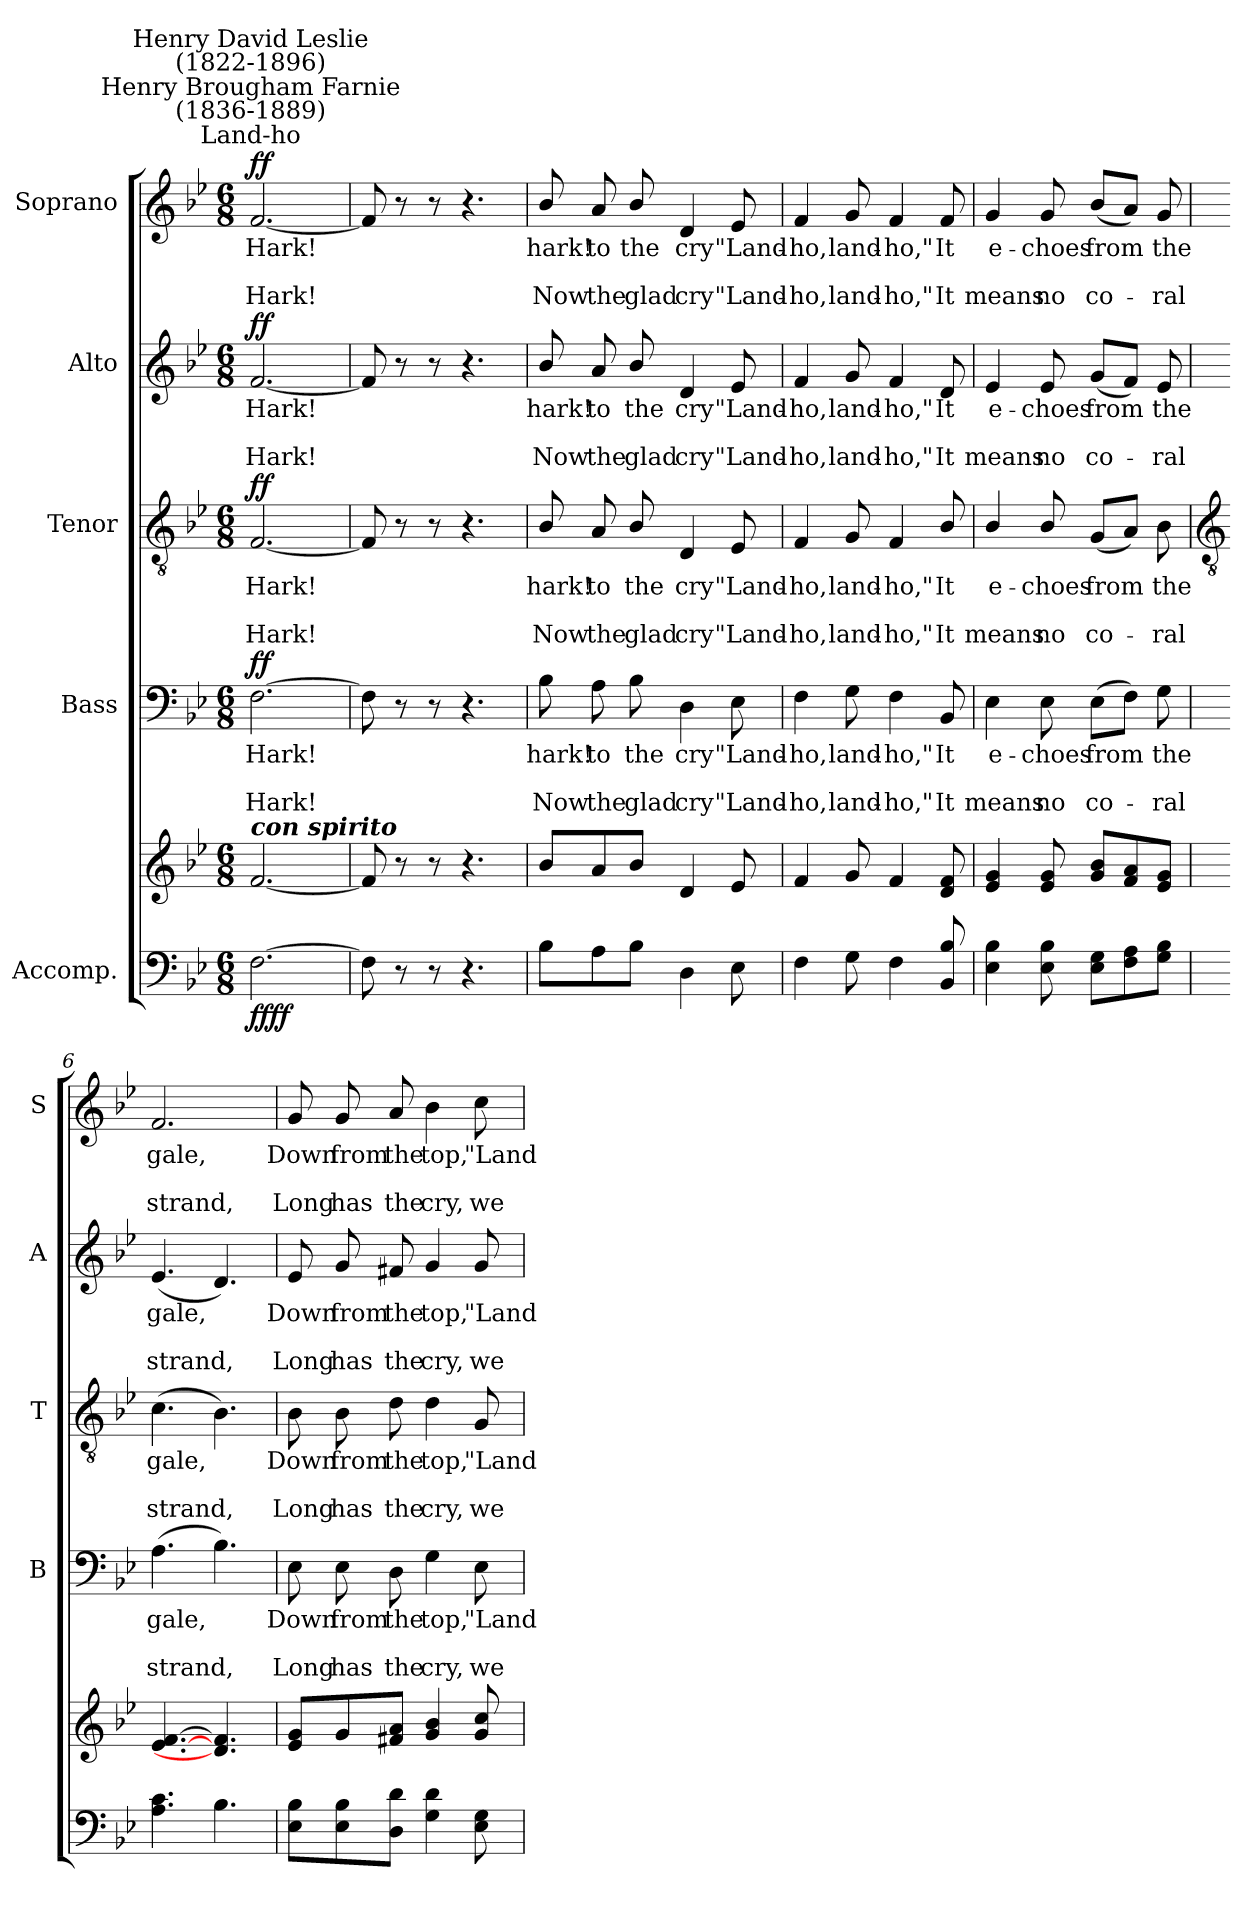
**kern	**kern	**dynam	**kern	**text	**text	**text	**dynam	**kern	**text	**text	**text	**dynam	**kern	**text	**text	**text	**dynam	**kern	**text	**text	**text	**dynam
*part5	*part5	*part5	*part4	*part4	*part4	*part4	*part4	*part3	*part3	*part3	*part3	*part3	*part2	*part2	*part2	*part2	*part2	*part1	*part1	*part1	*part1	*part1
*staff6	*staff5	*staff5/6	*staff4	*staff4	*staff4	*staff4	*staff4	*staff3	*staff3	*staff3	*staff3	*staff3	*staff2	*staff2	*staff2	*staff2	*staff2	*staff1	*staff1	*staff1	*staff1	*staff1
*I"Accomp.	*	*	*I"Bass	*	*	*	*	*I"Tenor	*	*	*	*	*I"Alto	*	*	*	*	*I"Soprano	*	*	*	*
*	*	*	*I'B	*	*	*	*	*I'T	*	*	*	*	*I'A	*	*	*	*	*I'S	*	*	*	*
*clefF4	*clefG2	*	*clefF4	*	*	*	*	*clefGv2	*	*	*	*	*clefG2	*	*	*	*	*clefG2	*	*	*	*
*k[b-e-]	*k[b-e-]	*	*k[b-e-]	*	*	*	*	*k[b-e-]	*	*	*	*	*k[b-e-]	*	*	*	*	*k[b-e-]	*	*	*	*
*B-:	*B-:	*	*B-:	*	*	*	*	*B-:	*	*	*	*	*B-:	*	*	*	*	*B-:	*	*	*	*
*M6/8	*M6/8	*	*M6/8	*	*	*	*	*M6/8	*	*	*	*	*M6/8	*	*	*	*	*M6/8	*	*	*	*
*MM100	*MM100	*	*MM100	*	*	*	*	*MM100	*	*	*	*	*MM100	*	*	*	*	*MM100	*	*	*	*
=1	=1	=1	=1	=1	=1	=1	=1	=1	=1	=1	=1	=1	=1	=1	=1	=1	=1	=1	=1	=1	=1	=1
!	!	!	!	!	!	!	!	!	!	!	!	!	!	!	!	!	!	!LO:TX:a:cj:t=Land-ho	!	!	!	!
!	!	!	!	!	!	!	!	!	!	!	!	!	!	!	!	!	!	!LO:TX:a:cj:t=Henry Brougham Farnie\n(1836-1889)	!	!	!	!
!	!	!	!	!	!	!	!	!	!	!	!	!	!	!	!	!	!	!LO:TX:a:cj:t=Henry David Leslie\n(1822-1896)	!	!	!	!
!	!LO:TX:a:Bi:t=con spirito	!	!	!	!	!	!	!	!	!	!	!	!	!	!	!	!	!	!	!	!	!
!	!	!LO:DY:b=2	!	!LO:LY:b	!	!LO:LY:b	!	!	!LO:LY:b	!	!LO:LY:b	!	!	!LO:LY:b	!	!LO:LY:b	!	!	!LO:LY:b	!	!LO:LY:b	!
!	!	!LO:DY:n=1:b	!	!	!	!	!LO:DY:b	!	!	!	!	!LO:DY:b	!	!	!	!	!LO:DY:b	!	!	!	!	!LO:DY:b
[2.F\	[2.f/	ff ff	[2.F\	Hark!	.	Hark!	ff	[2.F/	Hark!	.	Hark!	ff	[2.f/	Hark!	.	Hark!	ff	[2.f/	Hark!	.	Hark!	ff
=2	=2	=2	=2	=2	=2	=2	=2	=2	=2	=2	=2	=2	=2	=2	=2	=2	=2	=2	=2	=2	=2	=2
8F]	8f/]	.	8F]	.	.	.	.	8F]	.	.	.	.	8f]	.	.	.	.	8f]	.	.	.	.
8r	8r	.	8r	.	.	.	.	8r	.	.	.	.	8r	.	.	.	.	8r	.	.	.	.
8r	8r	.	8r	.	.	.	.	8r	.	.	.	.	8r	.	.	.	.	8r	.	.	.	.
4.r	4.r	.	4.r	.	.	.	.	4.r	.	.	.	.	4.r	.	.	.	.	4.r	.	.	.	.
=3	=3	=3	=3	=3	=3	=3	=3	=3	=3	=3	=3	=3	=3	=3	=3	=3	=3	=3	=3	=3	=3	=3
!	!	!	!	!LO:LY:b	!	!LO:LY:b	!	!	!LO:LY:b	!	!LO:LY:b	!	!	!LO:LY:b	!	!LO:LY:b	!	!	!LO:LY:b	!	!LO:LY:b	!
8B-L	8b-L	.	8B-	hark!	.	Now	.	8B-/	hark!	.	Now	.	8b-/	hark!	.	Now	.	8b-/	hark!	.	Now	.
!	!	!	!	!LO:LY:b	!	!LO:LY:b	!	!	!LO:LY:b	!	!LO:LY:b	!	!	!LO:LY:b	!	!LO:LY:b	!	!	!LO:LY:b	!	!LO:LY:b	!
8A	8a	.	8A	to	.	the	.	8A	to	.	the	.	8a	to	.	the	.	8a	to	.	the	.
!	!	!	!	!LO:LY:b	!	!LO:LY:b	!	!	!LO:LY:b	!	!LO:LY:b	!	!	!LO:LY:b	!	!LO:LY:b	!	!	!LO:LY:b	!	!LO:LY:b	!
8B-J	8b-J	.	8B-	the	.	glad	.	8B-/	the	.	glad	.	8b-/	the	.	glad	.	8b-/	the	.	glad	.
!	!	!	!	!LO:LY:b	!	!LO:LY:b	!	!	!LO:LY:b	!	!LO:LY:b	!	!	!LO:LY:b	!	!LO:LY:b	!	!	!LO:LY:b	!	!LO:LY:b	!
4D	4d	.	4D	cry	.	cry	.	4D	cry	.	cry	.	4d	cry	.	cry	.	4d	cry	.	cry	.
!	!	!	!	!LO:LY:b	!	!LO:LY:b	!	!	!LO:LY:b	!	!LO:LY:b	!	!	!LO:LY:b	!	!LO:LY:b	!	!	!LO:LY:b	!	!LO:LY:b	!
8E-	8e-	.	8E-	"Land-	.	-"Land-	.	8E-	"Land-	.	-"Land-	.	8e-	"Land-	.	-"Land-	.	8e-	"Land-	.	-"Land-	.
=4	=4	=4	=4	=4	=4	=4	=4	=4	=4	=4	=4	=4	=4	=4	=4	=4	=4	=4	=4	=4	=4	=4
!	!	!	!	!LO:LY:b	!	!LO:LY:b	!	!	!LO:LY:b	!	!LO:LY:b	!	!	!LO:LY:b	!	!LO:LY:b	!	!	!LO:LY:b	!	!LO:LY:b	!
4F	4f	.	4F	-ho,	.	ho,	.	4F	-ho,	.	ho,	.	4f	-ho,	.	ho,	.	4f	-ho,	.	ho,	.
!	!	!	!	!LO:LY:b	!	!LO:LY:b	!	!	!LO:LY:b	!	!LO:LY:b	!	!	!LO:LY:b	!	!LO:LY:b	!	!	!LO:LY:b	!	!LO:LY:b	!
8G	8g	.	8G	land-	.	-land-	.	8G	land-	.	-land-	.	8g	land-	.	-land-	.	8g	land-	.	-land-	.
!	!	!	!	!LO:LY:b	!	!LO:LY:b	!	!	!LO:LY:b	!	!LO:LY:b	!	!	!LO:LY:b	!	!LO:LY:b	!	!	!LO:LY:b	!	!LO:LY:b	!
4F	4f	.	4F	-ho,"	.	ho,"	.	4F	-ho,"	.	ho,"	.	4f	-ho,"	.	ho,"	.	4f	-ho,"	.	ho,"	.
!	!	!	!	!LO:LY:b	!	!LO:LY:b	!	!	!LO:LY:b	!	!LO:LY:b	!	!	!LO:LY:b	!	!LO:LY:b	!	!	!LO:LY:b	!	!LO:LY:b	!
8BB-/ 8B-/	8d 8f	.	8BB-/	It	.	It	.	8B-/	It	.	It	.	8d	It	.	It	.	8f	It	.	It	.
=5	=5	=5	=5	=5	=5	=5	=5	=5	=5	=5	=5	=5	=5	=5	=5	=5	=5	=5	=5	=5	=5	=5
!	!	!	!	!LO:LY:b	!	!LO:LY:b	!	!	!LO:LY:b	!	!LO:LY:b	!	!	!LO:LY:b	!	!LO:LY:b	!	!	!LO:LY:b	!	!LO:LY:b	!
4E-\ 4B-\	4e- 4g	.	4E-\	e-	.	-means	.	4B-/	e-	.	-means	.	4e-	e-	.	-means	.	4g	e-	.	-means	.
!	!	!	!	!LO:LY:b	!	!LO:LY:b	!	!	!LO:LY:b	!	!LO:LY:b	!	!	!LO:LY:b	!	!LO:LY:b	!	!	!LO:LY:b	!	!LO:LY:b	!
8E-\ 8B-\	8e- 8g	.	8E-\	choes	.	no	.	8B-/	choes	.	no	.	8e-	choes	.	no	.	8g	choes	.	no	.
!	!	!	!	!LO:LY:b	!	!LO:LY:b	!	!	!LO:LY:b	!	!LO:LY:b	!	!	!LO:LY:b	!	!LO:LY:b	!	!	!LO:LY:b	!	!LO:LY:b	!
8E- 8GL	8g 8b-L	.	(>8E-L	from	.	co-	.	(<8GL	from	.	co-	.	(<8gL	from	.	co-	.	(<8b-L	from	.	co-	.
8F 8A	8f 8a	.	8FJ)	.	.	.	.	8AJ)	.	.	.	.	8fJ)	.	.	.	.	8aJ)	.	.	.	.
!	!	!	!	!LO:LY:b	!	!LO:LY:b	!	!	!LO:LY:b	!	!LO:LY:b	!	!	!LO:LY:b	!	!LO:LY:b	!	!	!LO:LY:b	!	!LO:LY:b	!
8G 8B-J	8e- 8gJ	.	8G	the	.	ral	.	8B-	the	.	ral	.	8e-	the	.	ral	.	8g	the	.	ral	.
!!LO:LB:g=z
=6	=6	=6	=6	=6	=6	=6	=6	=6	=6	=6	=6	=6	=6	=6	=6	=6	=6	=6	=6	=6	=6	=6
*	*	*	*	*	*	*	*	*clefGv2	*	*	*	*	*	*	*	*	*	*	*	*	*	*
*	*^	*	*	*	*	*	*	*	*	*	*	*	*	*	*	*	*	*	*	*	*	*
!	!	!LO:N:vis=1	!	!	!LO:LY:b	!	!LO:LY:b	!	!	!LO:LY:b	!	!LO:LY:b	!	!	!LO:LY:b	!	!LO:LY:b	!	!	!LO:LY:b	!	!LO:LY:b	!
4.A 4.c	[4.e- [4.f	2.ryy	.	(>4.A	gale,	.	strand,	.	(>4.c	gale,	.	strand,	.	(<4.e-	gale,	.	strand,	.	2.f	gale,	.	strand,	.
4.B-	4.d] 4.f]	.	.	4.B-)	.	.	.	.	4.B-)	.	.	.	.	4.d)	.	.	.	.	.	.	.	.	.
=7	=7	=7	=7	=7	=7	=7	=7	=7	=7	=7	=7	=7	=7	=7	=7	=7	=7	=7	=7	=7	=7	=7	=7
!	!	!LO:N:vis=1	!	!	!LO:LY:b	!	!LO:LY:b	!	!	!LO:LY:b	!	!LO:LY:b	!	!	!LO:LY:b	!	!LO:LY:b	!	!	!LO:LY:b	!	!LO:LY:b	!
8E- 8B-L	8e- 8gL	2.ryy	.	8E-	Down	.	Long	.	8B-	Down	.	Long	.	8e-	Down	.	Long	.	8g	Down	.	Long	.
!	!	!	!	!	!LO:LY:b	!	!LO:LY:b	!	!	!LO:LY:b	!	!LO:LY:b	!	!	!LO:LY:b	!	!LO:LY:b	!	!	!LO:LY:b	!	!LO:LY:b	!
8E- 8B-	8g	.	.	8E-	from	.	has	.	8B-	from	.	has	.	8g	from	.	has	.	8g	from	.	has	.
!	!	!	!	!	!LO:LY:b	!	!LO:LY:b	!	!	!LO:LY:b	!	!LO:LY:b	!	!	!LO:LY:b	!	!LO:LY:b	!	!	!LO:LY:b	!	!LO:LY:b	!
8D 8dJ	8f#X 8aJ	.	.	8D	the	.	the	.	8d	the	.	the	.	8f#X	the	.	the	.	8a	the	.	the	.
!	!	!	!	!	!LO:LY:b	!	!LO:LY:b	!	!	!LO:LY:b	!	!LO:LY:b	!	!	!LO:LY:b	!	!LO:LY:b	!	!	!LO:LY:b	!	!LO:LY:b	!
4G 4d	4g 4b-	.	.	4G	top,	.	cry,	.	4d	top,	.	cry,	.	4g	top,	.	cry,	.	4b-	top,	.	cry,	.
!	!	!	!	!	!LO:LY:b	!	!LO:LY:b	!	!	!LO:LY:b	!	!LO:LY:b	!	!	!LO:LY:b	!	!LO:LY:b	!	!	!LO:LY:b	!	!LO:LY:b	!
8E- 8G	8g 8cc	.	.	8E-	"Land-	.	-we	.	8G	"Land-	.	-we	.	8g	"Land-	.	-we	.	8cc	"Land-	.	-we	.
*	*v	*v	*	*	*	*	*	*	*	*	*	*	*	*	*	*	*	*	*	*	*	*	*
=	=	=	=	=	=	=	=	=	=	=	=	=	=	=	=	=	=	=	=	=	=	=
*-	*-	*-	*-	*-	*-	*-	*-	*-	*-	*-	*-	*-	*-	*-	*-	*-	*-	*-	*-	*-	*-	*-
